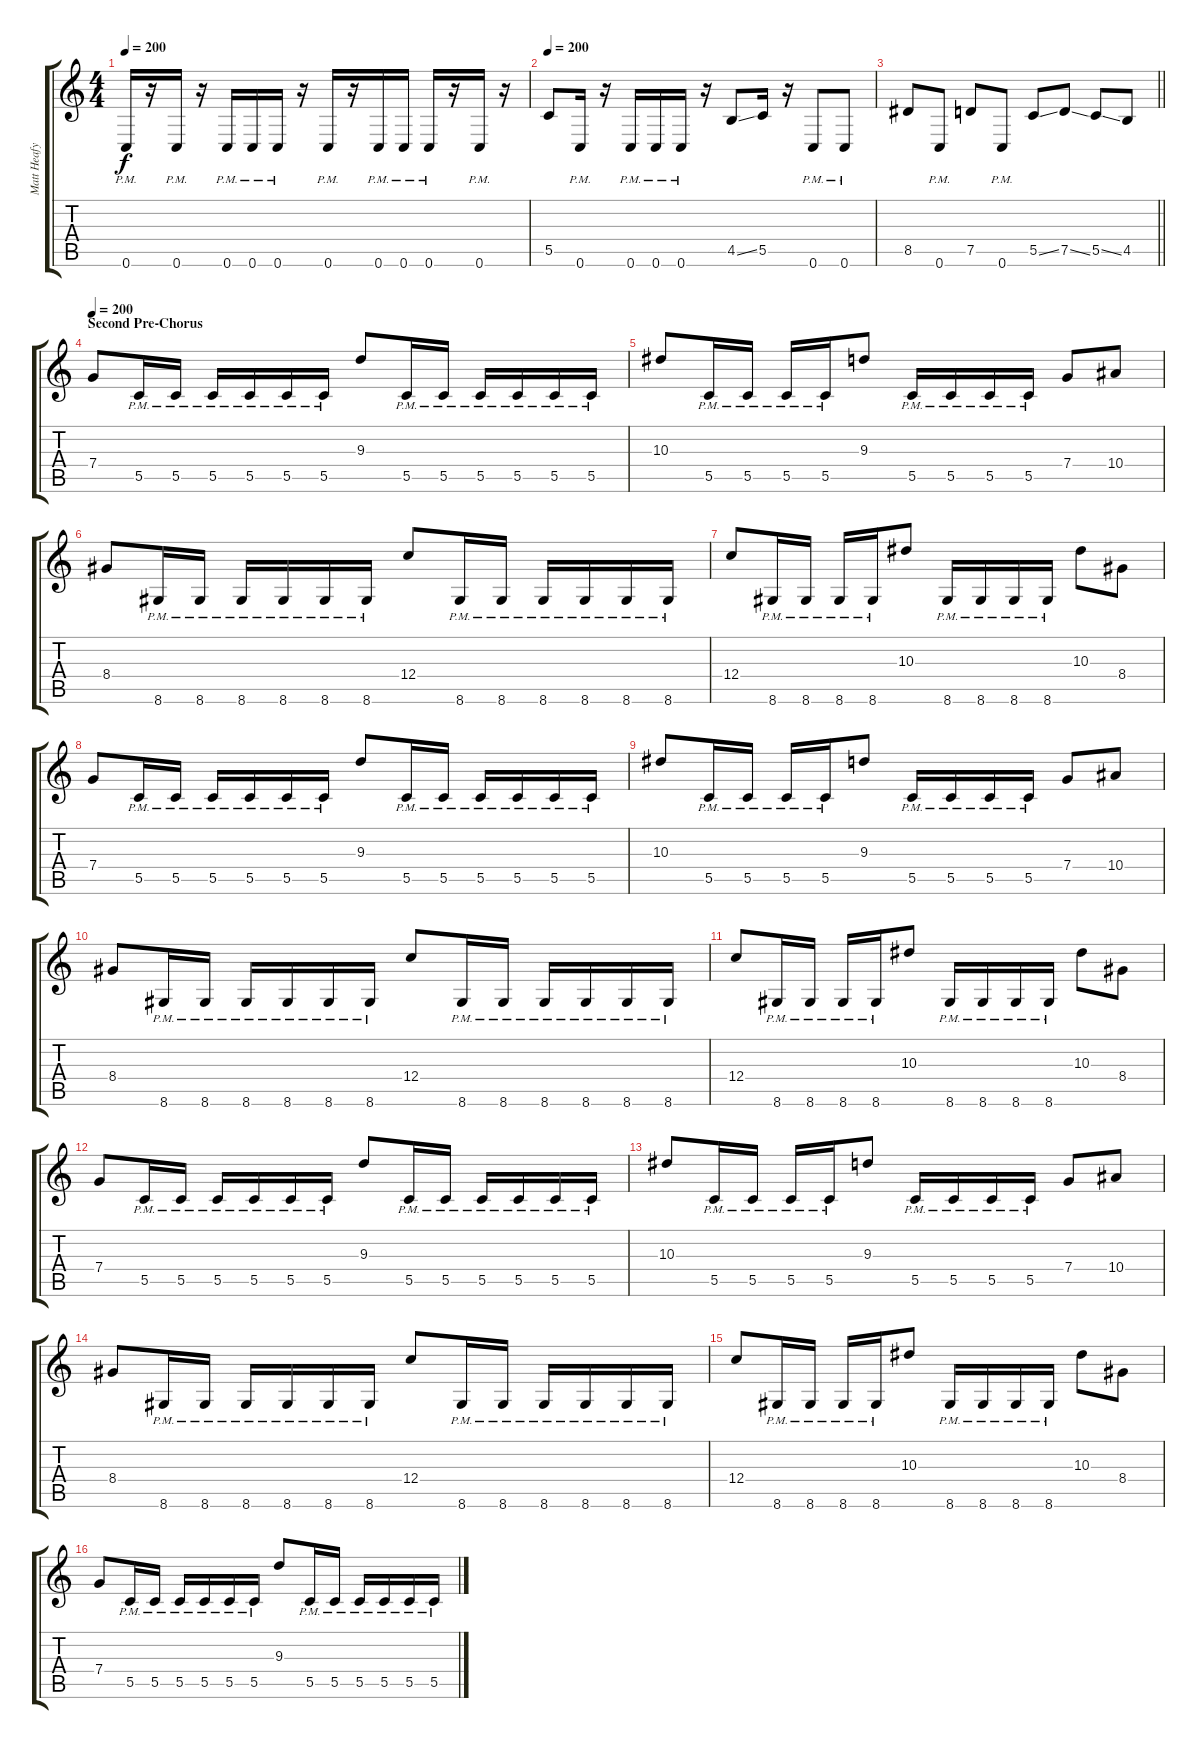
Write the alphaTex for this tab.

\track ("Matt Heafy" "Matt Heafy") {instrument distortionguitar}
\staff {score tabs}
\tuning (D4 A3 F3 C3 G2 C2) {hide}
\ts (4 4)
\tempo 200
\clef g2
\ks c
0.6{pm}.16{dy f} r.16 0.6{pm}.16 r.16 0.6{pm}.16 0.6{pm}.16 0.6{pm}.16 r.16 0.6{pm}.16 r.16 0.6{pm}.16 0.6{pm}.16 0.6{pm}.16 r.16 0.6{pm}.16 r.16 |
\tempo 200
5.5.8 0.6{pm}.16 r.16 0.6{pm}.16 0.6{pm}.16 0.6{pm}.16 r.16 4.5{ss}.8 5.5.16 r.16 0.6{pm}.8 0.6{pm}.8 |
\barLineRight lightlight
8.5.8 0.6{pm}.8 7.5.8 0.6{pm}.8 5.5{ss}.8 7.5{ss}.8 5.5{ss}.8 4.5.8 |
\section ("" "Second Pre-Chorus")
\tempo 200
7.4.8 5.5{pm}.16 5.5{pm}.16 5.5{pm}.16 5.5{pm}.16 5.5{pm}.16 5.5{pm}.16 9.3.8 5.5{pm}.16 5.5{pm}.16 5.5{pm}.16 5.5{pm}.16 5.5{pm}.16 5.5{pm}.16 |
10.3.8 5.5{pm}.16 5.5{pm}.16 5.5{pm}.16 5.5{pm}.16 9.3.8 5.5{pm}.16 5.5{pm}.16 5.5{pm}.16 5.5{pm}.16 7.4.8 10.4.8 |
8.4.8 8.6{pm}.16 8.6{pm}.16 8.6{pm}.16 8.6{pm}.16 8.6{pm}.16 8.6{pm}.16 12.4.8 8.6{pm}.16 8.6{pm}.16 8.6{pm}.16 8.6{pm}.16 8.6{pm}.16 8.6{pm}.16 |
12.4.8 8.6{pm}.16 8.6{pm}.16 8.6{pm}.16 8.6{pm}.16 10.3.8 8.6{pm}.16 8.6{pm}.16 8.6{pm}.16 8.6{pm}.16 10.3.8 8.4.8 |
7.4.8 5.5{pm}.16 5.5{pm}.16 5.5{pm}.16 5.5{pm}.16 5.5{pm}.16 5.5{pm}.16 9.3.8 5.5{pm}.16 5.5{pm}.16 5.5{pm}.16 5.5{pm}.16 5.5{pm}.16 5.5{pm}.16 |
10.3.8 5.5{pm}.16 5.5{pm}.16 5.5{pm}.16 5.5{pm}.16 9.3.8 5.5{pm}.16 5.5{pm}.16 5.5{pm}.16 5.5{pm}.16 7.4.8 10.4.8 |
8.4.8 8.6{pm}.16 8.6{pm}.16 8.6{pm}.16 8.6{pm}.16 8.6{pm}.16 8.6{pm}.16 12.4.8 8.6{pm}.16 8.6{pm}.16 8.6{pm}.16 8.6{pm}.16 8.6{pm}.16 8.6{pm}.16 |
12.4.8 8.6{pm}.16 8.6{pm}.16 8.6{pm}.16 8.6{pm}.16 10.3.8 8.6{pm}.16 8.6{pm}.16 8.6{pm}.16 8.6{pm}.16 10.3.8 8.4.8 |
7.4.8 5.5{pm}.16 5.5{pm}.16 5.5{pm}.16 5.5{pm}.16 5.5{pm}.16 5.5{pm}.16 9.3.8 5.5{pm}.16 5.5{pm}.16 5.5{pm}.16 5.5{pm}.16 5.5{pm}.16 5.5{pm}.16 |
10.3.8 5.5{pm}.16 5.5{pm}.16 5.5{pm}.16 5.5{pm}.16 9.3.8 5.5{pm}.16 5.5{pm}.16 5.5{pm}.16 5.5{pm}.16 7.4.8 10.4.8 |
8.4.8 8.6{pm}.16 8.6{pm}.16 8.6{pm}.16 8.6{pm}.16 8.6{pm}.16 8.6{pm}.16 12.4.8 8.6{pm}.16 8.6{pm}.16 8.6{pm}.16 8.6{pm}.16 8.6{pm}.16 8.6{pm}.16 |
12.4.8 8.6{pm}.16 8.6{pm}.16 8.6{pm}.16 8.6{pm}.16 10.3.8 8.6{pm}.16 8.6{pm}.16 8.6{pm}.16 8.6{pm}.16 10.3.8 8.4.8 |
7.4.8 5.5{pm}.16 5.5{pm}.16 5.5{pm}.16 5.5{pm}.16 5.5{pm}.16 5.5{pm}.16 9.3.8 5.5{pm}.16 5.5{pm}.16 5.5{pm}.16 5.5{pm}.16 5.5{pm}.16 5.5{pm}.16
